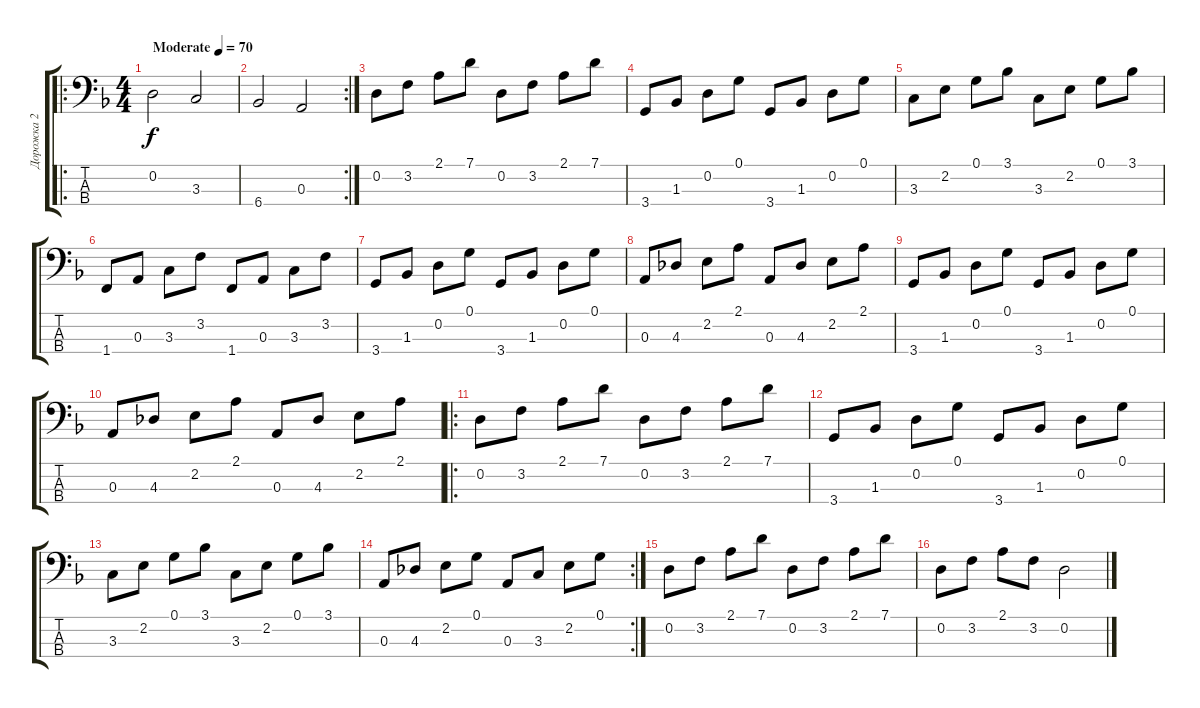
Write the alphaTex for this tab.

\track ("Дорожка 2" "Дорожка 2") {instrument electricbasspick}
\staff {score tabs}
\tuning (G2 D2 A1 E1) {hide}
\ro
\ts (4 4)
\tempo (70 "Moderate")
\clef f4
\ks dminor
0.2.2{dy f instrument electricbasspick} 3.3.2 |
\rc 2
6.4.2 0.3.2 |
0.2.8 3.2.8 2.1.8 7.1.8 0.2.8 3.2.8 2.1.8 7.1.8 |
3.4.8 1.3.8 0.2.8 0.1.8 3.4.8 1.3.8 0.2.8 0.1.8 |
3.3.8 2.2.8 0.1.8 3.1.8 3.3.8 2.2.8 0.1.8 3.1.8 |
1.4.8 0.3.8 3.3.8 3.2.8 1.4.8 0.3.8 3.3.8 3.2.8 |
3.4.8 1.3.8 0.2.8 0.1.8 3.4.8 1.3.8 0.2.8 0.1.8 |
0.3.8 4.3.8 2.2.8 2.1.8 0.3.8 4.3.8 2.2.8 2.1.8 |
3.4.8 1.3.8 0.2.8 0.1.8 3.4.8 1.3.8 0.2.8 0.1.8 |
0.3.8 4.3.8 2.2.8 2.1.8 0.3.8 4.3.8 2.2.8 2.1.8 |
\ro
0.2.8 3.2.8 2.1.8 7.1.8 0.2.8 3.2.8 2.1.8 7.1.8 |
3.4.8 1.3.8 0.2.8 0.1.8 3.4.8 1.3.8 0.2.8 0.1.8 |
3.3.8 2.2.8 0.1.8 3.1.8 3.3.8 2.2.8 0.1.8 3.1.8 |
\rc 2
0.3.8 4.3.8 2.2.8 0.1.8 0.3.8 3.3.8 2.2.8 0.1.8 |
0.2.8 3.2.8 2.1.8 7.1.8 0.2.8 3.2.8 2.1.8 7.1.8 |
0.2.8 3.2.8 2.1.8 3.2.8 0.2.2
